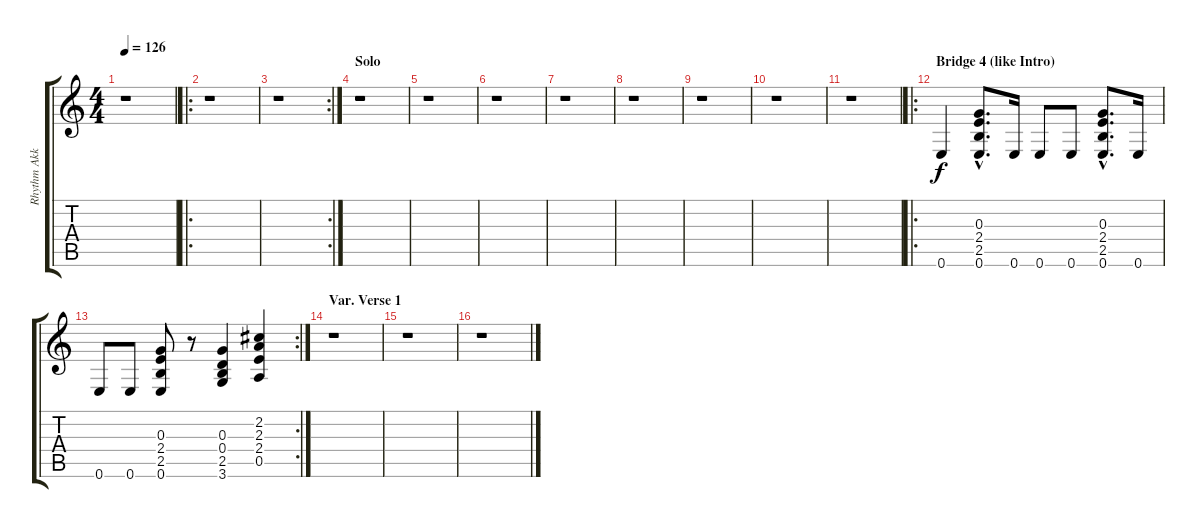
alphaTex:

\track ("Rhythm Akkustik" "Rhythm Akk") {instrument acousticguitarnylon}
\staff {score tabs}
\tuning (E4 B3 G3 D3 A2 E2) {hide}
\ts (4 4)
\tempo 126
\clef g2
\ks c
r.1{dy f} |
\ro
r.1 |
\rc 2
r.1 |
\section ("" "Solo")
r.1 |
r.1 |
r.1 |
r.1 |
r.1 |
r.1 |
r.1 |
r.1 |
\ro
\section ("" "Bridge 4 (like Intro)")
0.6.4 (0.3{hac} 2.4{hac} 2.5{hac} 0.6{hac}).8{d} 0.6.16 0.6.8 0.6.8 (0.3{hac} 2.4{hac} 2.5{hac} 0.6{hac}).8{d} 0.6.16 |
\rc 2
0.6.8 0.6.8 (0.3 2.4 2.5 0.6).8 r.8 (0.3 0.4 2.5 3.6).4 (2.2 2.3 2.4 0.5).4 |
\section ("" "Var. Verse 1")
r.1 |
r.1 |
r.1
